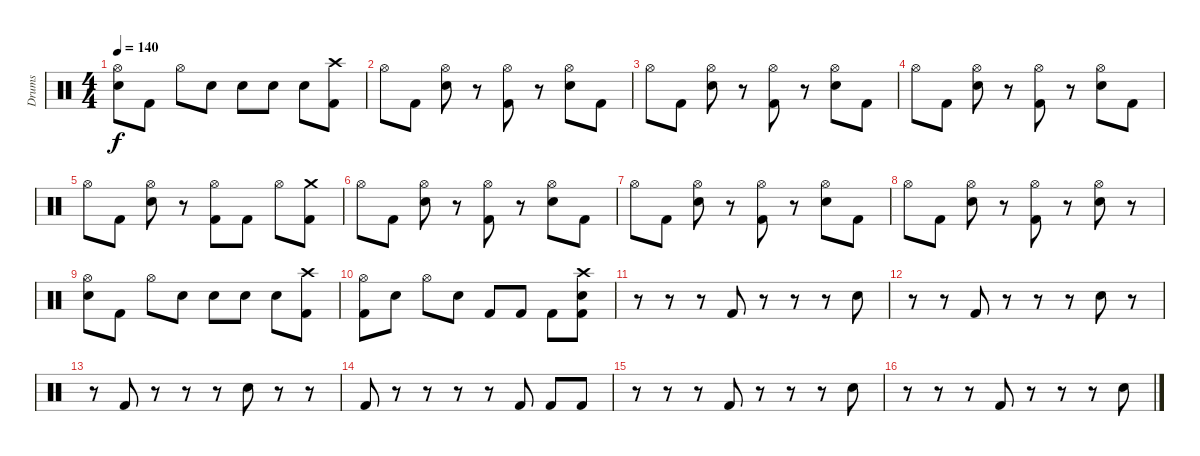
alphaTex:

\track ("Drums" "Drums") {instrument percussion}
\staff {score}
\articulation defaults
\ts (4 4)
\tempo 140
\clef neutral
\ks c
("Hi-Hat (open)" "Electric Snare (hit)").8{dy f} "Kick (hit) 2".8 "Hi-Hat (open)".8 "Electric Snare (hit)".8 "Electric Snare (hit)".8 "Electric Snare (hit)".8 "Electric Snare (hit)".8 ("Crash high (hit)" "Kick (hit) 2").8 |
"Hi-Hat (open)".8 "Kick (hit) 2".8 ("Hi-Hat (open)" "Electric Snare (hit)").8 r.8 ("Hi-Hat (open)" "Kick (hit) 2").8 r.8 ("Hi-Hat (open)" "Electric Snare (hit)").8 "Kick (hit) 2".8 |
"Hi-Hat (open)".8 "Kick (hit) 2".8 ("Hi-Hat (open)" "Electric Snare (hit)").8 r.8 ("Hi-Hat (open)" "Kick (hit) 2").8 r.8 ("Hi-Hat (open)" "Electric Snare (hit)").8 "Kick (hit) 2".8 |
"Hi-Hat (open)".8 "Kick (hit) 2".8 ("Hi-Hat (open)" "Electric Snare (hit)").8 r.8 ("Hi-Hat (open)" "Kick (hit) 2").8 r.8 ("Hi-Hat (open)" "Electric Snare (hit)").8 "Kick (hit) 2".8 |
"Hi-Hat (open)".8 "Kick (hit) 2".8 ("Hi-Hat (open)" "Electric Snare (hit)").8 r.8 ("Hi-Hat (open)" "Kick (hit) 2").8 "Kick (hit) 2".8 "Hi-Hat (open)".8 ("Crash medium (hit)" "Kick (hit) 2").8 |
"Hi-Hat (open)".8 "Kick (hit) 2".8 ("Hi-Hat (open)" "Electric Snare (hit)").8 r.8 ("Hi-Hat (open)" "Kick (hit) 2").8 r.8 ("Hi-Hat (open)" "Electric Snare (hit)").8 "Kick (hit) 2".8 |
"Hi-Hat (open)".8 "Kick (hit) 2".8 ("Hi-Hat (open)" "Electric Snare (hit)").8 r.8 ("Hi-Hat (open)" "Kick (hit) 2").8 r.8 ("Hi-Hat (open)" "Electric Snare (hit)").8 "Kick (hit) 2".8 |
"Hi-Hat (open)".8 "Kick (hit) 2".8 ("Hi-Hat (open)" "Electric Snare (hit)").8 r.8 ("Hi-Hat (open)" "Kick (hit) 2").8 r.8 ("Hi-Hat (open)" "Electric Snare (hit)").8 r.8 |
("Hi-Hat (open)" "Electric Snare (hit)").8 "Kick (hit) 2".8 "Hi-Hat (open)".8 "Electric Snare (hit)".8 "Electric Snare (hit)".8 "Electric Snare (hit)".8 "Electric Snare (hit)".8 ("Crash high (hit)" "Kick (hit) 2").8 |
("Hi-Hat (open)" "Kick (hit) 2").8 "Electric Snare (hit)".8 "Hi-Hat (open)".8 "Electric Snare (hit)".8 "Kick (hit) 2".8 "Kick (hit) 2".8 "Kick (hit) 2".8 ("Crash high (hit)" "Electric Snare (hit)" "Kick (hit) 2").8 |
r.8 r.8 r.8 "Kick (hit) 2".8 r.8 r.8 r.8 "Electric Snare (hit)".8 |
r.8 r.8 "Kick (hit) 2".8 r.8 r.8 r.8 "Electric Snare (hit)".8 r.8 |
r.8 "Kick (hit) 2".8 r.8 r.8 r.8 "Electric Snare (hit)".8 r.8 r.8 |
"Kick (hit) 2".8 r.8 r.8 r.8 r.8 "Kick (hit) 2".8 "Kick (hit) 2".8 "Kick (hit) 2".8 |
r.8 r.8 r.8 "Kick (hit) 2".8 r.8 r.8 r.8 "Electric Snare (hit)".8 |
r.8 r.8 r.8 "Kick (hit) 2".8 r.8 r.8 r.8 "Electric Snare (hit)".8
